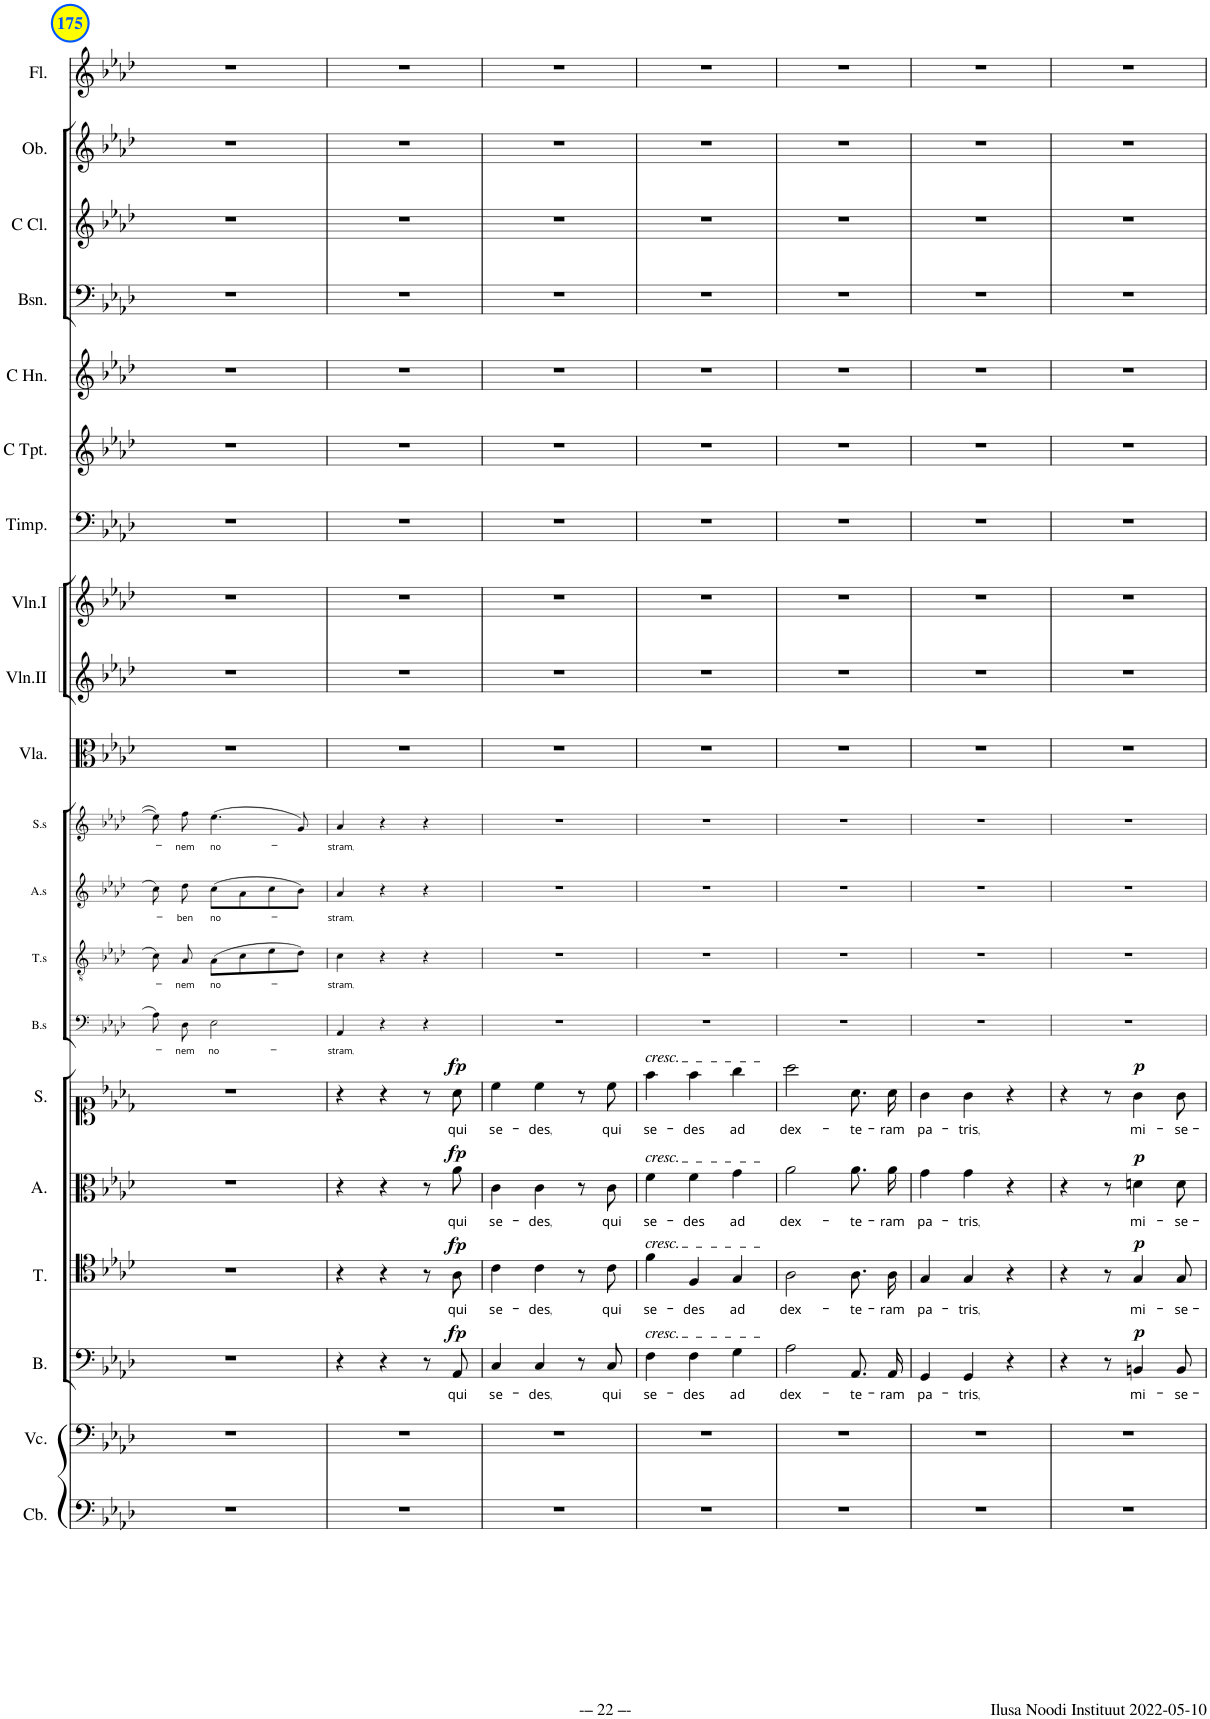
**kern	**kern	**kern	**text	**dynam	**kern	**text	**dynam	**kern	**text	**dynam	**kern	**text	**dynam	**kern	**text	**kern	**text	**kern	**text	**kern	**text	**kern	**kern	**kern	**kern	**kern	**kern	**kern	**kern	**kern	**kern
*part20	*part19	*part18	*part18	*part18	*part17	*part17	*part17	*part16	*part16	*part16	*part15	*part15	*part15	*part14	*part14	*part13	*part13	*part12	*part12	*part11	*part11	*part10	*part9	*part8	*part7	*part6	*part5	*part4	*part3	*part2	*part1
*staff20	*staff19	*staff18	*staff18	*staff18	*staff17	*staff17	*staff17	*staff16	*staff16	*staff16	*staff15	*staff15	*staff15	*staff14	*staff14	*staff13	*staff13	*staff12	*staff12	*staff11	*staff11	*staff10	*staff9	*staff8	*staff7	*staff6	*staff5	*staff4	*staff3	*staff2	*staff1
*I"Contrabass	*I"Violoncello	*I"B.	*	*	*I"T.	*	*	*I"A.	*	*	*I"S.	*	*	*I"Bass solo	*	*I"Tenor solo	*	*I"Alto solo	*	*I"Soprano solo	*	*I"Viola	*I"Violin II	*I"Violin I	*I"Timpani	*I"C Trumpet	*I"Horn in C	*I"Bassoon	*I"C Clarinet	*I"Oboe	*I"Flute
*I'Cb.	*I'Vc.	*I'B.	*	*	*I'T.	*	*	*I'A.	*	*	*I'S.	*	*	*I'B.s	*	*I'T.s	*	*I'A.s	*	*I'S.s	*	*I'Vla.	*I'Vln.II	*I'Vln.I	*I'Timp.	*I'C Tpt.	*	*I'Bsn.	*I'C Cl.	*I'Ob.	*I'Fl.
!!LO:PB:g=z
*clefF4	*clefF4	*clefF4	*	*	*clefC4	*	*	*clefC3	*	*	*clefC1	*	*	*clefF4	*	*clefGv2	*	*clefG2	*	*clefG2	*	*clefC3	*clefG2	*clefG2	*clefF4	*clefG2	*clefG2	*clefF4	*clefG2	*clefG2	*clefG2
*Trd7c12	*	*	*	*	*	*	*	*	*	*	*	*	*	*	*	*	*	*	*	*	*	*	*	*	*	*	*Trd7c12	*	*Trd1c2	*	*
*k[b-e-a-d-]	*k[b-e-a-d-]	*k[b-e-a-d-]	*	*	*k[b-e-a-d-]	*	*	*k[b-e-a-d-]	*	*	*k[b-e-a-d-]	*	*	*k[b-e-a-d-]	*	*k[b-e-a-d-]	*	*k[b-e-a-d-]	*	*k[b-e-a-d-]	*	*k[b-e-a-d-]	*k[b-e-a-d-]	*k[b-e-a-d-]	*k[b-e-a-d-]	*k[b-e-a-d-]	*k[b-e-a-d-]	*k[b-e-a-d-]	*k[b-e-a-d-]	*k[b-e-a-d-]	*k[b-e-a-d-]
*M3/4	*M3/4	*M3/4	*	*	*M3/4	*	*	*M3/4	*	*	*M3/4	*	*	*M3/4	*	*M3/4	*	*M3/4	*	*M3/4	*	*M3/4	*M3/4	*M3/4	*M3/4	*M3/4	*M3/4	*M3/4	*M3/4	*M3/4	*M3/4
=175	=175	=175	=175	=175	=175	=175	=175	=175	=175	=175	=175	=175	=175	=175	=175	=175	=175	=175	=175	=175	=175	=175	=175	=175	=175	=175	=175	=175	=175	=175	=175
2.r	2.r	2.r	.	.	2.r	.	.	2.r	.	.	2.r	.	.	8A-\L	.	8c\	.	8cc\	.	8ee-\L]	.	2.r	2.r	2.r	2.r	2.r	2.r	2.r	2.r	2.r	2.r
!	!	!	!	!	!	!	!	!	!	!	!	!	!	!	!LO:LY:b	!	!LO:LY:b	!	!LO:LY:b	!	!LO:LY:b	!	!	!	!	!	!	!	!	!	!
.	.	.	.	.	.	.	.	.	.	.	.	.	.	8D-\J	-nem	8A-/	-nem	8dd-\	-ben	8ff\J	-nem	.	.	.	.	.	.	.	.	.	.
!	!	!	!	!	!	!	!	!	!	!	!	!	!	!	!LO:LY:b	!	!LO:LY:b	!	!LO:LY:b	!	!LO:LY:b	!	!	!	!	!	!	!	!	!	!
.	.	.	.	.	.	.	.	.	.	.	.	.	.	2E-\	no-	(8A-\L	no-	(8cc\L	no-	(4.ee-\	no-	.	.	.	.	.	.	.	.	.	.
.	.	.	.	.	.	.	.	.	.	.	.	.	.	.	.	8c\	.	8a-\	.	.	.	.	.	.	.	.	.	.	.	.	.
.	.	.	.	.	.	.	.	.	.	.	.	.	.	.	.	8e-\	.	8cc\	.	.	.	.	.	.	.	.	.	.	.	.	.
.	.	.	.	.	.	.	.	.	.	.	.	.	.	.	.	8d-\J)	.	8b-\J)	.	8g/)	.	.	.	.	.	.	.	.	.	.	.
=176	=176	=176	=176	=176	=176	=176	=176	=176	=176	=176	=176	=176	=176	=176	=176	=176	=176	=176	=176	=176	=176	=176	=176	=176	=176	=176	=176	=176	=176	=176	=176
!	!	!	!	!	!	!	!	!	!	!	!	!	!	!	!LO:LY:b	!	!LO:LY:b	!	!LO:LY:b	!	!LO:LY:b	!	!	!	!	!	!	!	!	!	!
2.r	2.r	4r	.	.	4r	.	.	4r	.	.	4r	.	.	4AA-/	-stram,	4c\	-stram,	4a-/	-stram,	4a-/	-stram,	2.r	2.r	2.r	2.r	2.r	2.r	2.r	2.r	2.r	2.r
.	.	4r	.	.	4r	.	.	4r	.	.	4r	.	.	4r	.	4r	.	4r	.	4r	.	.	.	.	.	.	.	.	.	.	.
.	.	8r	.	.	8r	.	.	8r	.	.	8r	.	.	4r	.	4r	.	4r	.	4r	.	.	.	.	.	.	.	.	.	.	.
!	!	!	!LO:LY:b	!LO:DY:a	!	!LO:LY:b	!LO:DY:a	!	!LO:LY:b	!LO:DY:a	!	!LO:LY:b	!LO:DY:a	!	!	!	!	!	!	!	!	!	!	!	!	!	!	!	!	!	!
.	.	8AA-/	qui	fp	8A-\	qui	fp	8a-\	qui	fp	8a-\	qui	fp	.	.	.	.	.	.	.	.	.	.	.	.	.	.	.	.	.	.
=177	=177	=177	=177	=177	=177	=177	=177	=177	=177	=177	=177	=177	=177	=177	=177	=177	=177	=177	=177	=177	=177	=177	=177	=177	=177	=177	=177	=177	=177	=177	=177
!	!	!	!LO:LY:b	!	!	!LO:LY:b	!	!	!LO:LY:b	!	!	!LO:LY:b	!	!	!	!	!	!	!	!	!	!	!	!	!	!	!	!	!	!	!
2.r	2.r	4C/	se-	.	4c\	se-	.	4c\	se-	.	4cc\	se-	.	2.r	.	2.r	.	2.r	.	2.r	.	2.r	2.r	2.r	2.r	2.r	2.r	2.r	2.r	2.r	2.r
!	!	!	!LO:LY:b	!	!	!LO:LY:b	!	!	!LO:LY:b	!	!	!LO:LY:b	!	!	!	!	!	!	!	!	!	!	!	!	!	!	!	!	!	!	!
.	.	4C/	-des,	.	4c\	-des,	.	4c\	-des,	.	4cc\	-des,	.	.	.	.	.	.	.	.	.	.	.	.	.	.	.	.	.	.	.
.	.	8r	.	.	8r	.	.	8r	.	.	8r	.	.	.	.	.	.	.	.	.	.	.	.	.	.	.	.	.	.	.	.
!	!	!	!LO:LY:b	!	!	!LO:LY:b	!	!	!LO:LY:b	!	!	!LO:LY:b	!	!	!	!	!	!	!	!	!	!	!	!	!	!	!	!	!	!	!
.	.	8C/	qui	.	8c\	qui	.	8c\	qui	.	8cc\	qui	.	.	.	.	.	.	.	.	.	.	.	.	.	.	.	.	.	.	.
=178	=178	=178	=178	=178	=178	=178	=178	=178	=178	=178	=178	=178	=178	=178	=178	=178	=178	=178	=178	=178	=178	=178	=178	=178	=178	=178	=178	=178	=178	=178	=178
!	!	!	!	!	!	!	!	!	!	!	!LO:TX:a:i:t=cresc.	!	!	!	!	!	!	!	!	!	!	!	!	!	!	!	!	!	!	!	!
!	!	!	!	!	!	!	!	!LO:TX:a:i:t=cresc.	!	!	!	!	!	!	!	!	!	!	!	!	!	!	!	!	!	!	!	!	!	!	!
!	!	!	!	!	!LO:TX:a:i:t=cresc.	!	!	!	!	!	!	!	!	!	!	!	!	!	!	!	!	!	!	!	!	!	!	!	!	!	!
!	!	!LO:TX:a:i:t=cresc.	!	!	!	!	!	!	!	!	!	!	!	!	!	!	!	!	!	!	!	!	!	!	!	!	!	!	!	!	!
!	!	!	!LO:LY:b	!	!	!LO:LY:b	!	!	!LO:LY:b	!	!	!LO:LY:b	!	!	!	!	!	!	!	!	!	!	!	!	!	!	!	!	!	!	!
2.r	2.r	4F\	se-	.	4f\	se-	.	4f\	se-	.	4ff\	se-	.	2.r	.	2.r	.	2.r	.	2.r	.	2.r	2.r	2.r	2.r	2.r	2.r	2.r	2.r	2.r	2.r
!	!	!	!LO:LY:b	!	!	!LO:LY:b	!	!	!LO:LY:b	!	!	!LO:LY:b	!	!	!	!	!	!	!	!	!	!	!	!	!	!	!	!	!	!	!
.	.	4F\	-des	.	4F/	-des	.	4f\	-des	.	4ff\	-des	.	.	.	.	.	.	.	.	.	.	.	.	.	.	.	.	.	.	.
!	!	!	!LO:LY:b	!	!	!LO:LY:b	!	!	!LO:LY:b	!	!	!LO:LY:b	!	!	!	!	!	!	!	!	!	!	!	!	!	!	!	!	!	!	!
.	.	4G\	ad	.	4G/	ad	.	4g\	ad	.	4gg\	ad	.	.	.	.	.	.	.	.	.	.	.	.	.	.	.	.	.	.	.
=179	=179	=179	=179	=179	=179	=179	=179	=179	=179	=179	=179	=179	=179	=179	=179	=179	=179	=179	=179	=179	=179	=179	=179	=179	=179	=179	=179	=179	=179	=179	=179
!	!	!	!LO:LY:b	!	!	!LO:LY:b	!	!	!LO:LY:b	!	!	!LO:LY:b	!	!	!	!	!	!	!	!	!	!	!	!	!	!	!	!	!	!	!
2.r	2.r	2A-\	dex-	.	2A-\	dex-	.	2a-\	dex-	.	2aa-\	dex-	.	2.r	.	2.r	.	2.r	.	2.r	.	2.r	2.r	2.r	2.r	2.r	2.r	2.r	2.r	2.r	2.r
!	!	!	!LO:LY:b	!	!	!LO:LY:b	!	!	!LO:LY:b	!	!	!LO:LY:b	!	!	!	!	!	!	!	!	!	!	!	!	!	!	!	!	!	!	!
.	.	8.AA-/L	-te-	.	8.A-\L	-te-	.	8.a-\L	-te-	.	8.a-\L	-te-	.	.	.	.	.	.	.	.	.	.	.	.	.	.	.	.	.	.	.
!	!	!	!LO:LY:b	!	!	!LO:LY:b	!	!	!LO:LY:b	!	!	!LO:LY:b	!	!	!	!	!	!	!	!	!	!	!	!	!	!	!	!	!	!	!
.	.	16AA-/Jk	-ram	.	16A-\Jk	-ram	.	16a-\Jk	-ram	.	16a-\Jk	-ram	.	.	.	.	.	.	.	.	.	.	.	.	.	.	.	.	.	.	.
=180	=180	=180	=180	=180	=180	=180	=180	=180	=180	=180	=180	=180	=180	=180	=180	=180	=180	=180	=180	=180	=180	=180	=180	=180	=180	=180	=180	=180	=180	=180	=180
!	!	!	!LO:LY:b	!	!	!LO:LY:b	!	!	!LO:LY:b	!	!	!LO:LY:b	!	!	!	!	!	!	!	!	!	!	!	!	!	!	!	!	!	!	!
2.r	2.r	4GG/	pa-	.	4G/	pa-	.	4g\	pa-	.	4g\	pa-	.	2.r	.	2.r	.	2.r	.	2.r	.	2.r	2.r	2.r	2.r	2.r	2.r	2.r	2.r	2.r	2.r
!	!	!	!LO:LY:b	!	!	!LO:LY:b	!	!	!LO:LY:b	!	!	!LO:LY:b	!	!	!	!	!	!	!	!	!	!	!	!	!	!	!	!	!	!	!
.	.	4GG/	-tris,	.	4G/	-tris,	.	4g\	-tris,	.	4g\	-tris,	.	.	.	.	.	.	.	.	.	.	.	.	.	.	.	.	.	.	.
.	.	4r	.	.	4r	.	.	4r	.	.	4r	.	.	.	.	.	.	.	.	.	.	.	.	.	.	.	.	.	.	.	.
=181	=181	=181	=181	=181	=181	=181	=181	=181	=181	=181	=181	=181	=181	=181	=181	=181	=181	=181	=181	=181	=181	=181	=181	=181	=181	=181	=181	=181	=181	=181	=181
2.r	2.r	4r	.	.	4r	.	.	4r	.	.	4r	.	.	2.r	.	2.r	.	2.r	.	2.r	.	2.r	2.r	2.r	2.r	2.r	2.r	2.r	2.r	2.r	2.r
.	.	8r	.	.	8r	.	.	8r	.	.	8r	.	.	.	.	.	.	.	.	.	.	.	.	.	.	.	.	.	.	.	.
!	!	!	!LO:LY:b	!LO:DY:a	!	!LO:LY:b	!LO:DY:a	!	!LO:LY:b	!LO:DY:a	!	!LO:LY:b	!LO:DY:a	!	!	!	!	!	!	!	!	!	!	!	!	!	!	!	!	!	!
.	.	4BBn/	mi-	p	4G/	mi-	p	4dn\	mi-	p	4g\	mi-	p	.	.	.	.	.	.	.	.	.	.	.	.	.	.	.	.	.	.
!	!	!	!LO:LY:b	!	!	!LO:LY:b	!	!	!LO:LY:b	!	!	!LO:LY:b	!	!	!	!	!	!	!	!	!	!	!	!	!	!	!	!	!	!	!
.	.	8BB/	-se-	.	8G/	-se-	.	8d\	-se-	.	8g\	-se-	.	.	.	.	.	.	.	.	.	.	.	.	.	.	.	.	.	.	.
=	=	=	=	=	=	=	=	=	=	=	=	=	=	=	=	=	=	=	=	=	=	=	=	=	=	=	=	=	=	=	=
*-	*-	*-	*-	*-	*-	*-	*-	*-	*-	*-	*-	*-	*-	*-	*-	*-	*-	*-	*-	*-	*-	*-	*-	*-	*-	*-	*-	*-	*-	*-	*-
